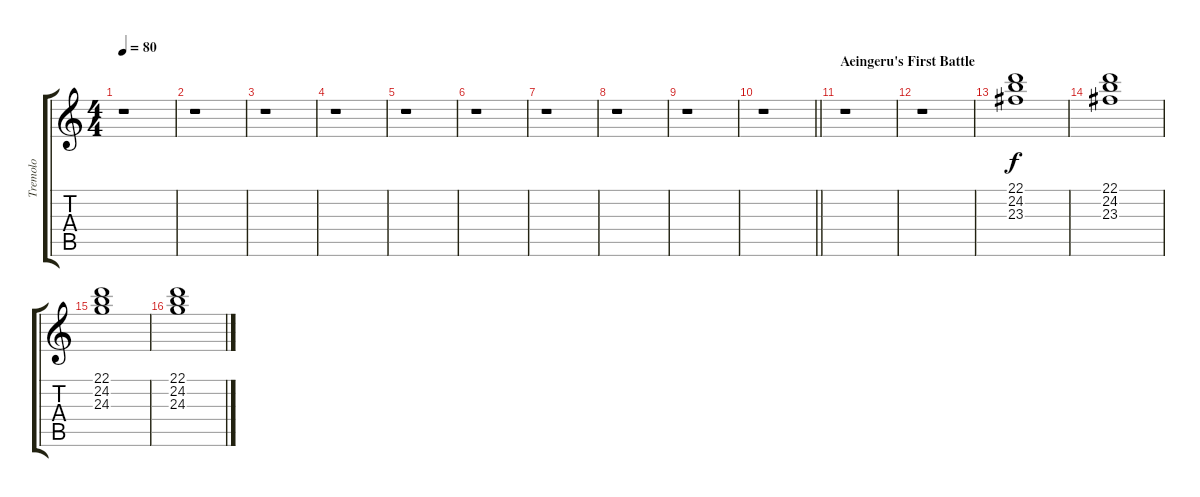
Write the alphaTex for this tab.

\track ("Tremolo" "Tremolo") {instrument tremolostrings}
\staff {score tabs}
\tuning (E4 B3 G3 D3 A2 E2) {hide}
\ts (4 4)
\tempo 80
\clef g2
\ks c
r.1{dy f} |
r.1 |
r.1 |
r.1 |
r.1 |
r.1 |
r.1 |
r.1 |
r.1 |
\barLineRight lightlight
r.1 |
\section ("" "Aeingeru's First Battle")
r.1 |
r.1 |
(22.1 24.2 23.3).1{volume 11} |
(22.1 24.2 23.3).1 |
(22.1 24.2 24.3).1 |
(22.1 24.2 24.3).1
